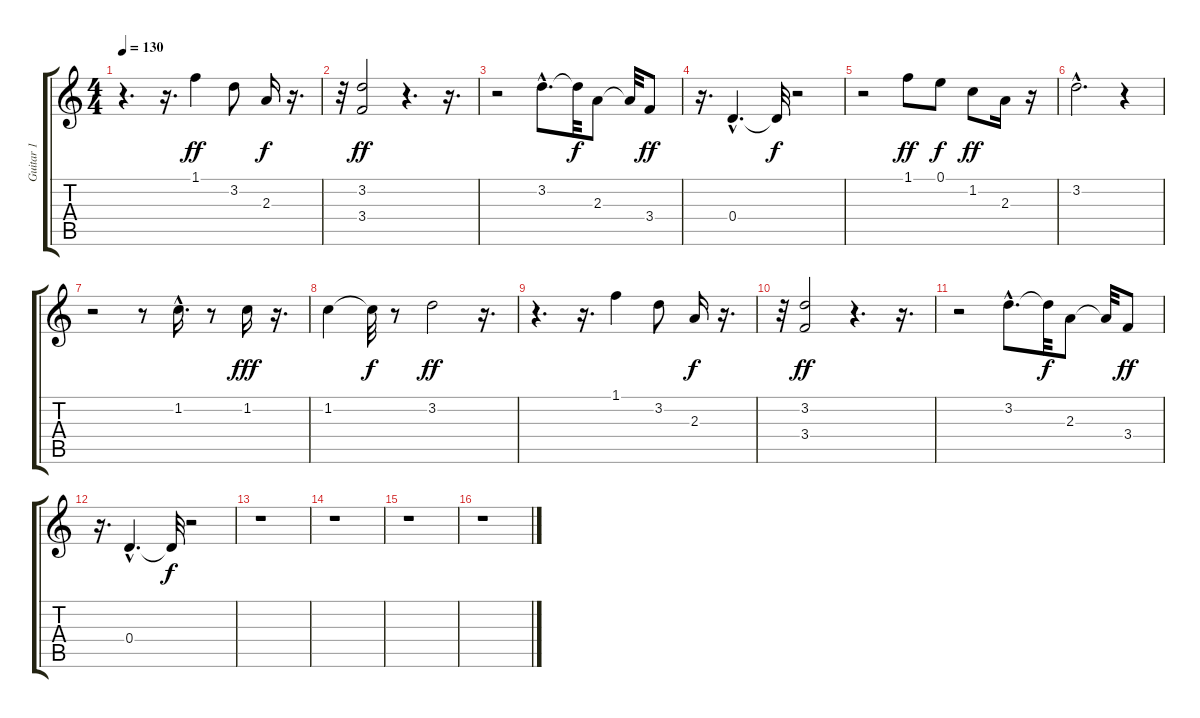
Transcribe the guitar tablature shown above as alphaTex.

\track ("Guitar 1" "Guitar 1") {instrument electricguitarclean}
\staff {score tabs}
\tuning (E4 B3 G3 D3 A2 E2) {hide}
\ts (4 4)
\tempo 130
\clef g2
\ks c
r.4{d dy ff} r.16{d} 1.1.4 3.2.8 2.3.16{dy f} r.16{d} |
r.32 (3.2 3.4).2{dy ff} r.4{d} r.16{d} |
r.2 3.2{hac}.8{d} 3.2{t}.32{dy f} 2.3.8 2.3{t}.32 3.4.8{dy ff} |
r.16{d} 0.4{hac}.4{d} 0.4{t}.32{dy f} r.2 |
r.2 1.1.8{dy ff} 0.1.8{dy f} 1.2.8{dy ff} 2.3.16 r.16 |
3.2{hac}.2{d} r.4 |
r.2 r.8 1.2{hac}.16{d} r.8 1.2.16{dy fff} r.16{d} |
1.2.4 1.2{t}.32{dy f} r.8 3.2.2{dy ff} r.16{d} |
r.4{d} r.16{d} 1.1.4 3.2.8 2.3.16{dy f} r.16{d} |
r.32 (3.2 3.4).2{dy ff} r.4{d} r.16{d} |
r.2 3.2{hac}.8{d} 3.2{t}.32{dy f} 2.3.8 2.3{t}.32 3.4.8{dy ff} |
r.16{d} 0.4{hac}.4{d} 0.4{t}.32{dy f} r.2 |
r.1 |
r.1 |
r.1 |
r.1
